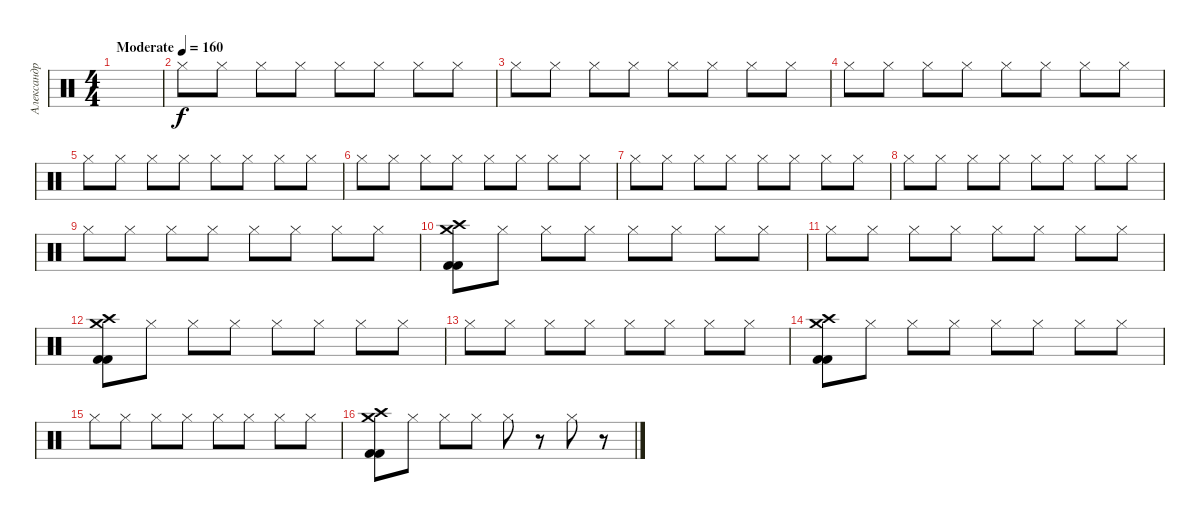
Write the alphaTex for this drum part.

\track ("Александр \"Поручик\" Щиголев" "Александр ") {instrument percussion}
\staff {score}
\articulation defaults
\ts (4 4)
\tempo (160 "Moderate")
\clef neutral
\ks c
|
"Hi-Hat (closed)".8 "Hi-Hat (closed)".8 "Hi-Hat (closed)".8 "Hi-Hat (closed)".8 "Hi-Hat (closed)".8 "Hi-Hat (closed)".8 "Hi-Hat (closed)".8 "Hi-Hat (closed)".8 |
"Hi-Hat (closed)".8 "Hi-Hat (closed)".8 "Hi-Hat (closed)".8 "Hi-Hat (closed)".8 "Hi-Hat (closed)".8 "Hi-Hat (closed)".8 "Hi-Hat (closed)".8 "Hi-Hat (closed)".8 |
"Hi-Hat (closed)".8 "Hi-Hat (closed)".8 "Hi-Hat (closed)".8 "Hi-Hat (closed)".8 "Hi-Hat (closed)".8 "Hi-Hat (closed)".8 "Hi-Hat (closed)".8 "Hi-Hat (closed)".8 |
"Hi-Hat (closed)".8 "Hi-Hat (closed)".8 "Hi-Hat (closed)".8 "Hi-Hat (closed)".8 "Hi-Hat (closed)".8 "Hi-Hat (closed)".8 "Hi-Hat (closed)".8 "Hi-Hat (closed)".8 |
"Hi-Hat (closed)".8 "Hi-Hat (closed)".8 "Hi-Hat (closed)".8 "Hi-Hat (closed)".8 "Hi-Hat (closed)".8 "Hi-Hat (closed)".8 "Hi-Hat (closed)".8 "Hi-Hat (closed)".8 |
"Hi-Hat (closed)".8 "Hi-Hat (closed)".8 "Hi-Hat (closed)".8 "Hi-Hat (closed)".8 "Hi-Hat (closed)".8 "Hi-Hat (closed)".8 "Hi-Hat (closed)".8 "Hi-Hat (closed)".8 |
"Hi-Hat (closed)".8 "Hi-Hat (closed)".8 "Hi-Hat (closed)".8 "Hi-Hat (closed)".8 "Hi-Hat (closed)".8 "Hi-Hat (closed)".8 "Hi-Hat (closed)".8 "Hi-Hat (closed)".8 |
"Hi-Hat (closed)".8 "Hi-Hat (closed)".8 "Hi-Hat (closed)".8 "Hi-Hat (closed)".8 "Hi-Hat (closed)".8 "Hi-Hat (closed)".8 "Hi-Hat (closed)".8 "Hi-Hat (closed)".8 |
("Crash high (hit)" "Crash medium (hit)" "Kick (hit) 2" "Kick (hit) 2").8 "Hi-Hat (closed)".8 "Hi-Hat (closed)".8 "Hi-Hat (closed)".8 "Hi-Hat (closed)".8 "Hi-Hat (closed)".8 "Hi-Hat (closed)".8 "Hi-Hat (closed)".8 |
"Hi-Hat (closed)".8 "Hi-Hat (closed)".8 "Hi-Hat (closed)".8 "Hi-Hat (closed)".8 "Hi-Hat (closed)".8 "Hi-Hat (closed)".8 "Hi-Hat (closed)".8 "Hi-Hat (closed)".8 |
("Crash high (hit)" "Crash medium (hit)" "Kick (hit) 2" "Kick (hit) 2").8 "Hi-Hat (closed)".8 "Hi-Hat (closed)".8 "Hi-Hat (closed)".8 "Hi-Hat (closed)".8 "Hi-Hat (closed)".8 "Hi-Hat (closed)".8 "Hi-Hat (closed)".8 |
"Hi-Hat (closed)".8 "Hi-Hat (closed)".8 "Hi-Hat (closed)".8 "Hi-Hat (closed)".8 "Hi-Hat (closed)".8 "Hi-Hat (closed)".8 "Hi-Hat (closed)".8 "Hi-Hat (closed)".8 |
("Crash high (hit)" "Crash medium (hit)" "Kick (hit) 2" "Kick (hit) 2").8 "Hi-Hat (closed)".8 "Hi-Hat (closed)".8 "Hi-Hat (closed)".8 "Hi-Hat (closed)".8 "Hi-Hat (closed)".8 "Hi-Hat (closed)".8 "Hi-Hat (closed)".8 |
"Hi-Hat (closed)".8 "Hi-Hat (closed)".8 "Hi-Hat (closed)".8 "Hi-Hat (closed)".8 "Hi-Hat (closed)".8 "Hi-Hat (closed)".8 "Hi-Hat (closed)".8 "Hi-Hat (closed)".8 |
("Crash high (hit)" "Crash medium (hit)" "Kick (hit) 2" "Kick (hit) 2").8 "Hi-Hat (closed)".8 "Hi-Hat (closed)".8 "Hi-Hat (closed)".8 "Hi-Hat (closed)".8 r.8 "Hi-Hat (closed)".8 r.8
